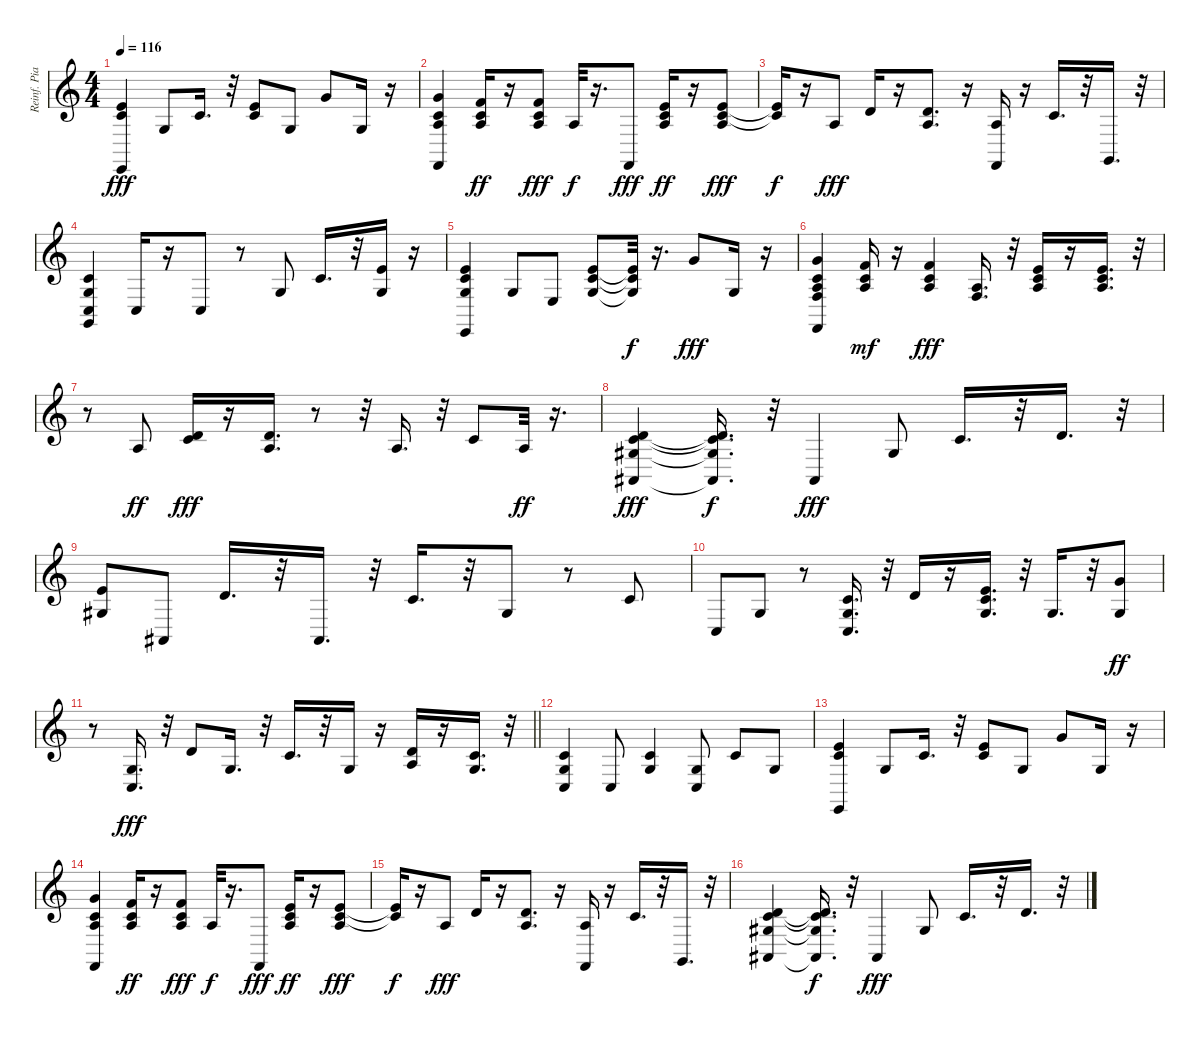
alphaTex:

\track ("Reinf. Piano (Tr. 14)" "Reinf. Pia") {mute instrument brightacousticpiano}
\staff {score}
\tuning (E4 B3 G3 D3 A2 E2) {hide}
\ts (4 4)
\tempo 116
\clef g2
\ks c
(0.1 1.2 0.6).4{dy fff} 0.3.8 1.2.16{d} r.32 (0.1 1.2).8 0.3.8 3.1.8 0.3.16 r.16 |
(3.1 1.2 2.3 1.6).4 (1.1 1.2 2.3).16{dy ff} r.16 (1.1 1.2 2.3).8{dy fff} 2.3.32{dy f} r.16{d} 1.6.8{dy fff} (0.1 1.2 2.3).16{dy ff} r.16 (0.1 1.2 2.3).8{dy fff} |
(0.1{t} 1.2{t}).16{dy f} r.16 2.3.8{dy fff} 3.2.16 r.16 (3.2 2.3).8{d} r.16 (2.3 1.6).16 r.16 1.2.16{d} r.32 3.6.16{d} r.32 |
(1.2 0.3 3.5 3.6).4 3.5.16 r.16 3.5.8 r.8 0.3.8 1.2.16{d} r.32 (0.1 0.3).16 r.16 |
(0.1 1.2 0.3 0.6).4 0.3.8 2.4.8 (0.1 1.2 0.3).8 (0.1{t} 1.2{t} 0.3{t}).32{dy f} r.16{d} 3.1.8{dy fff} 0.3.16 r.16 |
(3.1 1.2 2.3 3.4 1.6).4 (1.1 1.2 2.3).16{dy mf} r.16 (1.1 1.2 2.3).4{dy fff} (2.3 3.4).16{d} r.32 (0.1 1.2 2.3).16 r.16 (0.1 1.2 2.3).16{d} r.32 |
r.8 2.3.8{dy ff} (3.2 5.3).16{dy fff} r.16 (3.2 2.3).16{d} r.8 r.32 2.3.16{d} r.32 1.2.8 2.3.32{dy ff} r.16{d} |
(3.2 5.3 6.4 6.6).4{dy fff} (3.2{t} 5.3{t} 6.4{t} 6.6{t}).16{d dy f} r.32 6.6.4{dy fff} 6.4.8 5.3.16{d} r.32 3.2.16{d} r.32 |
(0.1 1.3).8 1.5.8 3.2.16{d} r.32 1.5.16{d} r.32 1.2.16{d} r.32 1.3.8 r.8 1.2.8 |
3.5.8 0.3.8 r.8 (1.2 0.3 3.5).16{d} r.32 3.2.16 r.16 (0.1 1.2 0.3).16{d} r.32 0.3.16{d} r.32 (3.1 0.3).8{dy ff} |
\barLineRight lightlight
r.8 (0.3 3.5).16{d dy fff} r.32 3.2.8 0.3.16{d} r.32 1.2.16{d} r.32 0.3.16 r.16 (3.2 2.3).16 r.16 (1.2 0.3).16{d} r.32 |
(1.2 0.3 3.5).4 3.5.8 (1.2 0.3).4 (0.3 3.5).8 1.2.8 0.3.8 |
(0.1 1.2 0.6).4 0.3.8 1.2.16{d} r.32 (0.1 1.2).8 0.3.8 3.1.8 0.3.16 r.16 |
(3.1 1.2 2.3 1.6).4 (1.1 1.2 2.3).16{dy ff} r.16 (1.1 1.2 2.3).8{dy fff} 2.3.32{dy f} r.16{d} 1.6.8{dy fff} (0.1 1.2 2.3).16{dy ff} r.16 (0.1 1.2 2.3).8{dy fff} |
(0.1{t} 1.2{t}).16{dy f} r.16 2.3.8{dy fff} 3.2.16 r.16 (3.2 2.3).8{d} r.16 (2.3 1.6).16 r.16 1.2.16{d} r.32 3.6.16{d} r.32 |
(3.2 5.3 6.4 6.6).4 (3.2{t} 5.3{t} 6.4{t} 6.6{t}).16{d dy f} r.32 6.6.4{dy fff} 6.4.8 5.3.16{d} r.32 3.2.16{d} r.32
